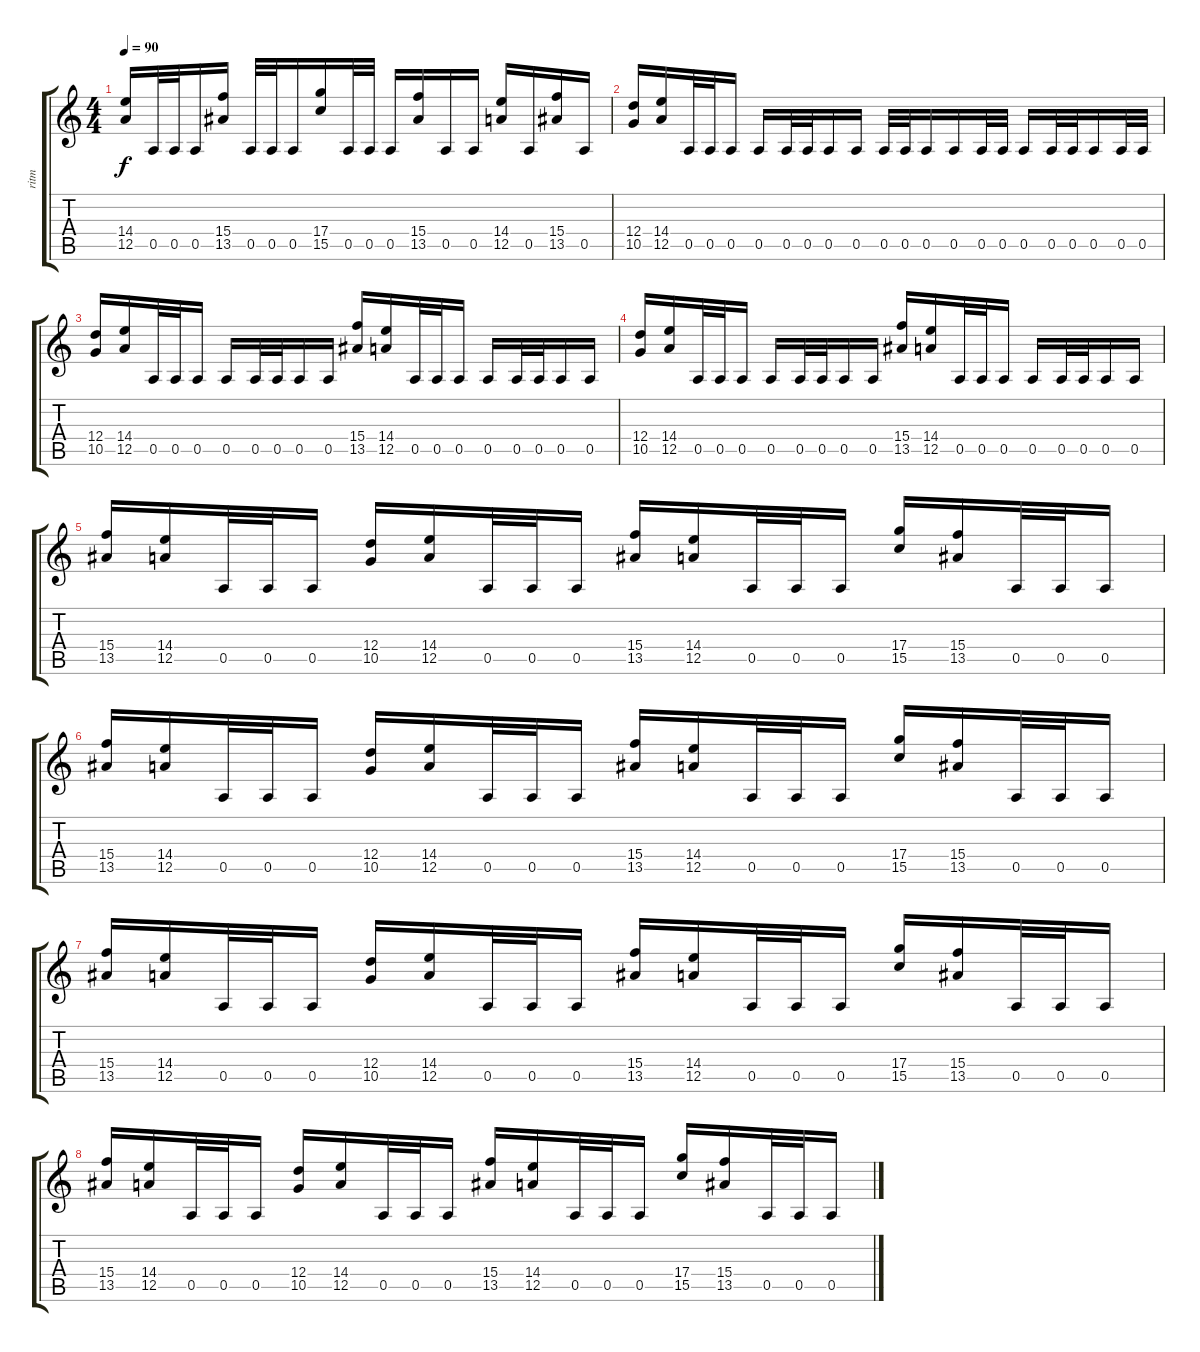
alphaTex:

\track ("ritm" "ritm") {instrument distortionguitar}
\staff {score tabs}
\tuning (E4 B3 G3 D3 A2 E2) {hide}
\ts (4 4)
\tempo 90
\clef g2
\ks c
(14.4 12.5).16{dy f} 0.5.32 0.5.32 0.5.16 (15.4 13.5).16 0.5.32 0.5.32 0.5.16 (17.4 15.5).16 0.5.32 0.5.32 0.5.16 (15.4 13.5).16 0.5.16 0.5.16 (14.4 12.5).16 0.5.16 (15.4 13.5).16 0.5.16 |
(12.4 10.5).16 (14.4 12.5).16 0.5.32 0.5.32 0.5.16 0.5.16 0.5.32 0.5.32 0.5.16 0.5.16 0.5.32 0.5.32 0.5.16 0.5.16 0.5.32 0.5.32 0.5.16 0.5.32 0.5.32 0.5.16 0.5.32 0.5.32 |
(12.4 10.5).16 (14.4 12.5).16 0.5.32 0.5.32 0.5.16 0.5.16 0.5.32 0.5.32 0.5.16 0.5.16 (15.4 13.5).16 (14.4 12.5).16 0.5.32 0.5.32 0.5.16 0.5.16 0.5.32 0.5.32 0.5.16 0.5.16 |
(12.4 10.5).16 (14.4 12.5).16 0.5.32 0.5.32 0.5.16 0.5.16 0.5.32 0.5.32 0.5.16 0.5.16 (15.4 13.5).16 (14.4 12.5).16 0.5.32 0.5.32 0.5.16 0.5.16 0.5.32 0.5.32 0.5.16 0.5.16 |
(15.4 13.5).16 (14.4 12.5).16 0.5.32 0.5.32 0.5.16 (12.4 10.5).16 (14.4 12.5).16 0.5.32 0.5.32 0.5.16 (15.4 13.5).16 (14.4 12.5).16 0.5.32 0.5.32 0.5.16 (17.4 15.5).16 (15.4 13.5).16 0.5.32 0.5.32 0.5.16 |
(15.4 13.5).16 (14.4 12.5).16 0.5.32 0.5.32 0.5.16 (12.4 10.5).16 (14.4 12.5).16 0.5.32 0.5.32 0.5.16 (15.4 13.5).16 (14.4 12.5).16 0.5.32 0.5.32 0.5.16 (17.4 15.5).16 (15.4 13.5).16 0.5.32 0.5.32 0.5.16 |
(15.4 13.5).16 (14.4 12.5).16 0.5.32 0.5.32 0.5.16 (12.4 10.5).16 (14.4 12.5).16 0.5.32 0.5.32 0.5.16 (15.4 13.5).16 (14.4 12.5).16 0.5.32 0.5.32 0.5.16 (17.4 15.5).16 (15.4 13.5).16 0.5.32 0.5.32 0.5.16 |
(15.4 13.5).16 (14.4 12.5).16 0.5.32 0.5.32 0.5.16 (12.4 10.5).16 (14.4 12.5).16 0.5.32 0.5.32 0.5.16 (15.4 13.5).16 (14.4 12.5).16 0.5.32 0.5.32 0.5.16 (17.4 15.5).16 (15.4 13.5).16 0.5.32 0.5.32 0.5.16
